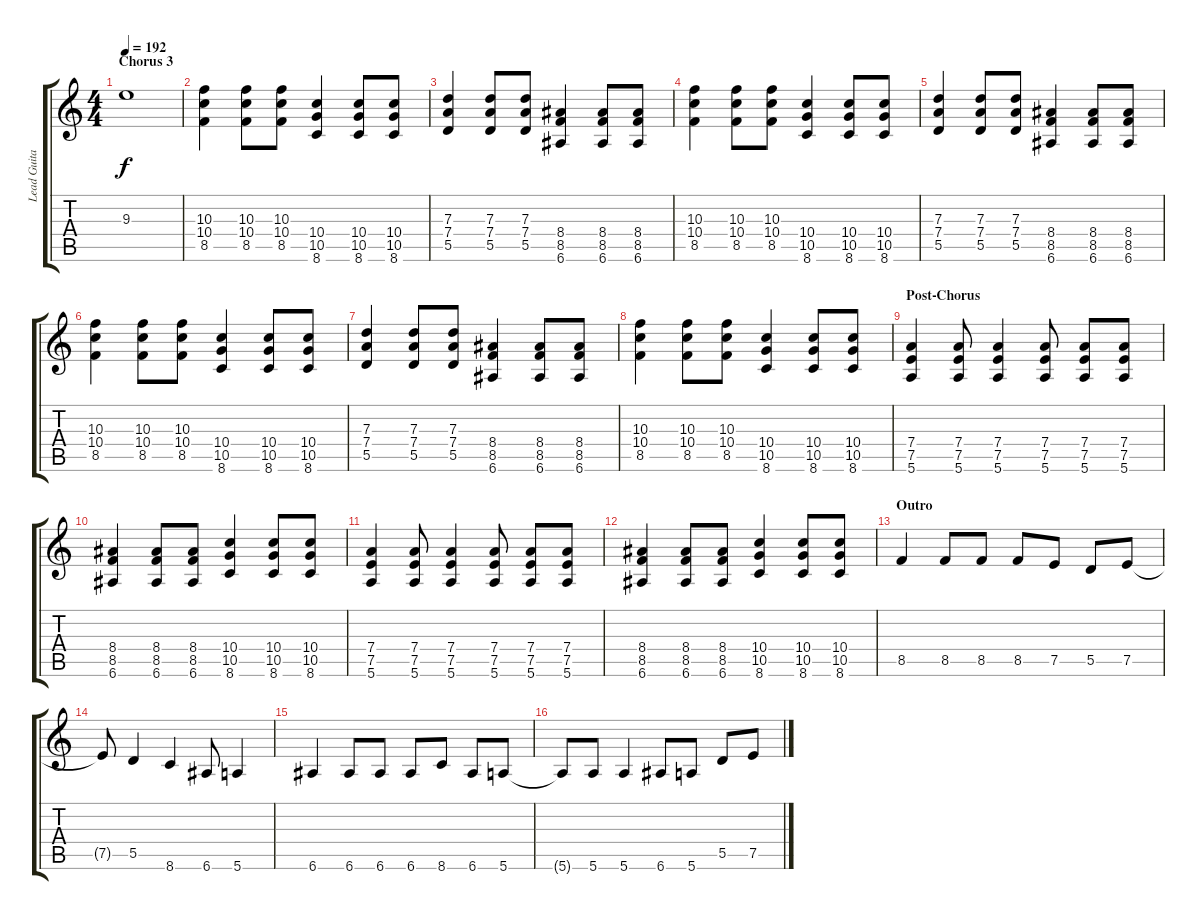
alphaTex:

\track ("Lead Guitar" "Lead Guita") {instrument distortionguitar}
\staff {score tabs}
\tuning (E4 B3 G3 D3 A2 E2) {hide}
\ts (4 4)
\section ("" "Chorus 3")
\tempo 192
\clef g2
\ks c
9.3{t}.1{dy f volume 5} |
(10.3 10.4 8.5).4{volume 12} (10.3 10.4 8.5).8 (10.3 10.4 8.5).8 (10.4 10.5 8.6).4 (10.4 10.5 8.6).8 (10.4 10.5 8.6).8 |
(7.3 7.4 5.5).4 (7.3 7.4 5.5).8 (7.3 7.4 5.5).8 (8.4 8.5 6.6).4 (8.4 8.5 6.6).8 (8.4 8.5 6.6).8 |
(10.3 10.4 8.5).4 (10.3 10.4 8.5).8 (10.3 10.4 8.5).8 (10.4 10.5 8.6).4 (10.4 10.5 8.6).8 (10.4 10.5 8.6).8 |
(7.3 7.4 5.5).4 (7.3 7.4 5.5).8 (7.3 7.4 5.5).8 (8.4 8.5 6.6).4 (8.4 8.5 6.6).8 (8.4 8.5 6.6).8 |
(10.3 10.4 8.5).4 (10.3 10.4 8.5).8 (10.3 10.4 8.5).8 (10.4 10.5 8.6).4 (10.4 10.5 8.6).8 (10.4 10.5 8.6).8 |
(7.3 7.4 5.5).4 (7.3 7.4 5.5).8 (7.3 7.4 5.5).8 (8.4 8.5 6.6).4 (8.4 8.5 6.6).8 (8.4 8.5 6.6).8 |
(10.3 10.4 8.5).4 (10.3 10.4 8.5).8 (10.3 10.4 8.5).8 (10.4 10.5 8.6).4 (10.4 10.5 8.6).8 (10.4 10.5 8.6).8 |
\section ("" "Post-Chorus")
(7.4 7.5 5.6).4 (7.4 7.5 5.6).8 (7.4 7.5 5.6).4 (7.4 7.5 5.6).8 (7.4 7.5 5.6).8 (7.4 7.5 5.6).8 |
(8.4 8.5 6.6).4 (8.4 8.5 6.6).8 (8.4 8.5 6.6).8 (10.4 10.5 8.6).4 (10.4 10.5 8.6).8 (10.4 10.5 8.6).8 |
(7.4 7.5 5.6).4 (7.4 7.5 5.6).8 (7.4 7.5 5.6).4 (7.4 7.5 5.6).8 (7.4 7.5 5.6).8 (7.4 7.5 5.6).8 |
(8.4 8.5 6.6).4 (8.4 8.5 6.6).8 (8.4 8.5 6.6).8 (10.4 10.5 8.6).4 (10.4 10.5 8.6).8 (10.4 10.5 8.6).8 |
\section ("" "Outro")
8.5.4{volume 16} 8.5.8 8.5.8 8.5.8 7.5.8 5.5.8 7.5.8 |
7.5{t}.8 5.5.4 8.6.4 6.6.8 5.6.4 |
6.6.4 6.6.8 6.6.8 6.6.8 8.6.8 6.6.8 5.6.8 |
5.6{t}.8 5.6.8 5.6.4 6.6.8 5.6.8 5.5.8 7.5.8
